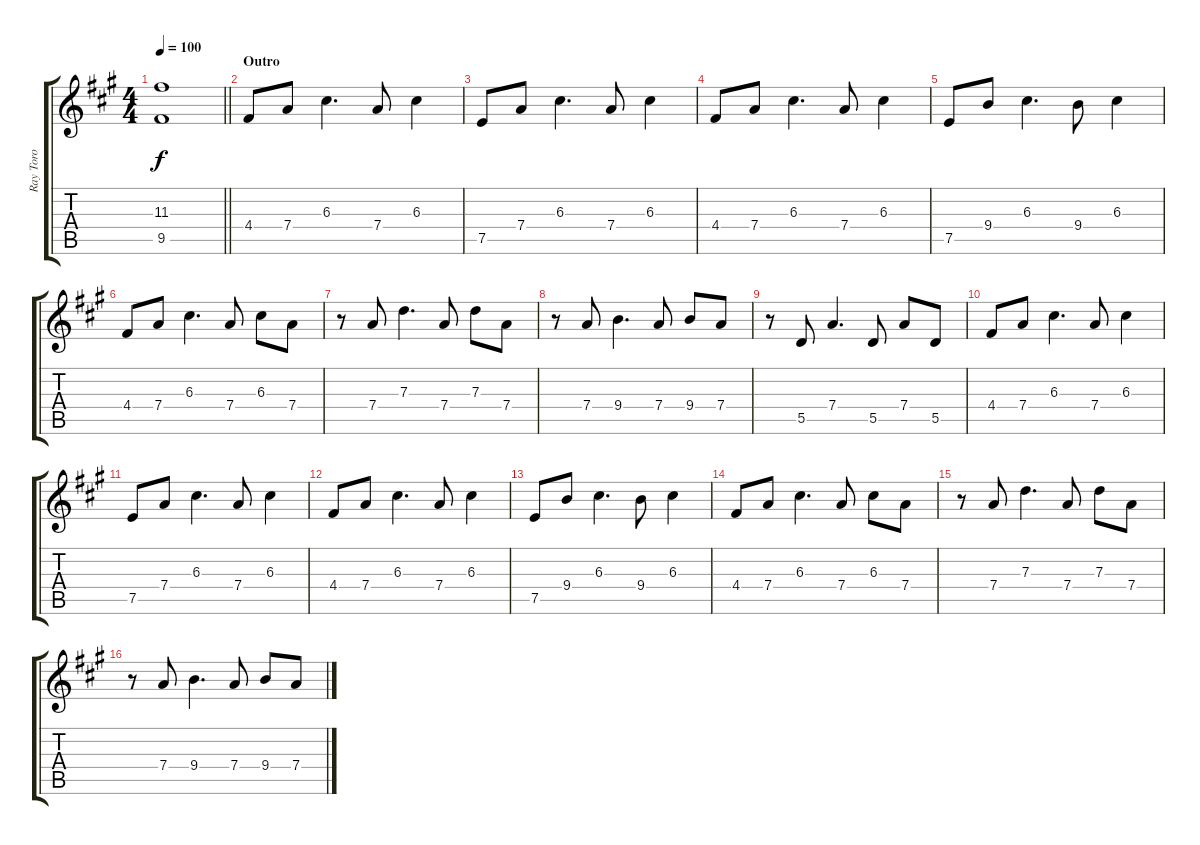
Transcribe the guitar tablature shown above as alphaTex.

\track ("Ray Toro" "Ray Toro") {instrument distortionguitar}
\staff {score tabs}
\tuning (E4 B3 G3 D3 A2 D2) {hide}
\ts (4 4)
\tempo 100
\clef g2
\barLineRight lightlight
\ks a
(11.3{t} 9.5{t}).1{dy f} |
\section ("" "Outro")
4.4.8{volume 14 instrument distortionguitar} 7.4.8 6.3.4{d} 7.4.8 6.3.4 |
7.5.8 7.4.8 6.3.4{d} 7.4.8 6.3.4 |
4.4.8 7.4.8 6.3.4{d} 7.4.8 6.3.4 |
7.5.8 9.4.8 6.3.4{d} 9.4.8 6.3.4 |
4.4.8 7.4.8 6.3.4{d} 7.4.8 6.3.8 7.4.8 |
r.8 7.4.8 7.3.4{d} 7.4.8 7.3.8 7.4.8 |
r.8 7.4.8 9.4.4{d} 7.4.8 9.4.8 7.4.8 |
r.8 5.5.8 7.4.4{d} 5.5.8 7.4.8 5.5.8 |
4.4.8{volume 8} 7.4.8 6.3.4{d} 7.4.8 6.3.4 |
7.5.8 7.4.8 6.3.4{d} 7.4.8 6.3.4 |
4.4.8 7.4.8 6.3.4{d} 7.4.8 6.3.4 |
7.5.8 9.4.8 6.3.4{d} 9.4.8 6.3.4 |
4.4.8{volume 0} 7.4.8 6.3.4{d} 7.4.8 6.3.8 7.4.8 |
r.8 7.4.8 7.3.4{d} 7.4.8 7.3.8 7.4.8 |
r.8 7.4.8 9.4.4{d} 7.4.8 9.4.8 7.4.8
